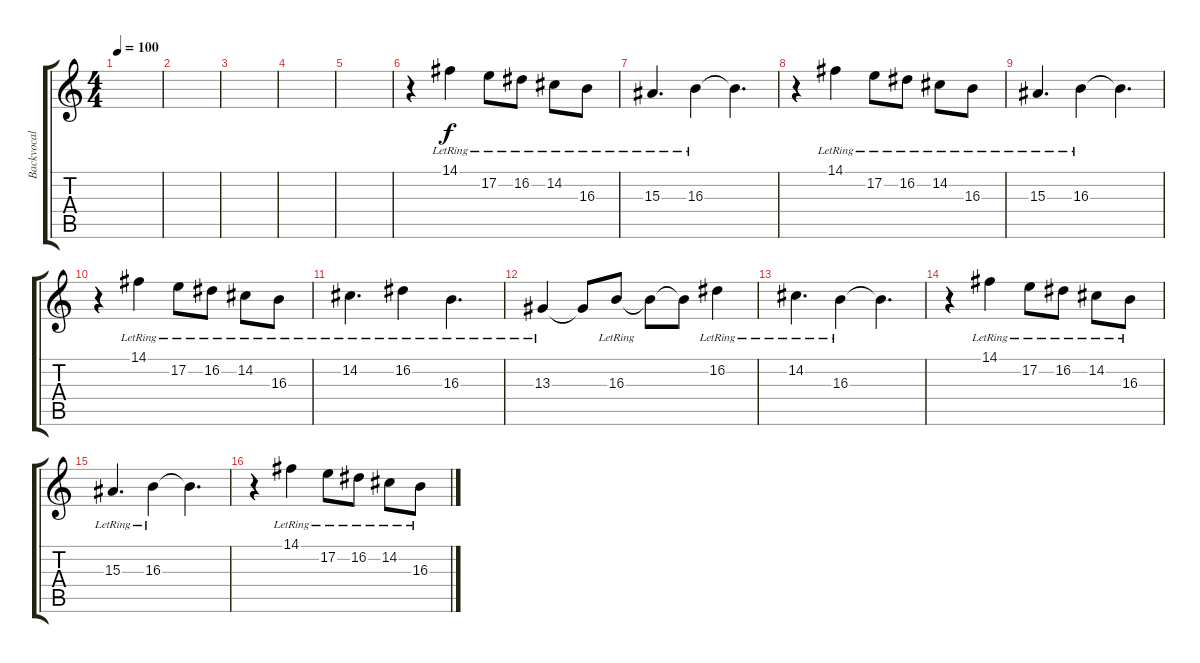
\track ("Backvocal" "Backvocal") {instrument musicbox}
\staff {score tabs}
\tuning (E4 B3 G3 D3 A2 E2) {hide}
\ts (4 4)
\tempo 100
\clef g2
\ks c
|
|
|
|
|
r.4 14.1{lr}.4{dy f} 17.2{lr}.8 16.2{lr}.8 14.2{lr}.8 16.3{lr}.8 |
15.3{lr}.4{d} 16.3{lr}.4 16.3{t}.4{d} |
r.4 14.1{lr}.4 17.2{lr}.8 16.2{lr}.8 14.2{lr}.8 16.3{lr}.8 |
15.3{lr}.4{d} 16.3{lr}.4 16.3{t}.4{d} |
r.4 14.1{lr}.4 17.2{lr}.8 16.2{lr}.8 14.2{lr}.8 16.3{lr}.8 |
14.2{lr}.4{d} 16.2{lr}.4 16.3{lr}.4{d} |
13.3{lr}.4 13.3{t}.8 16.3{lr}.8 16.3{t}.8 16.3{t}.8 16.2{lr}.4 |
14.2{lr}.4{d} 16.3{lr}.4 16.3{t}.4{d} |
r.4 14.1{lr}.4 17.2{lr}.8 16.2{lr}.8 14.2{lr}.8 16.3{lr}.8 |
15.3{lr}.4{d} 16.3{lr}.4 16.3{t}.4{d} |
r.4 14.1{lr}.4 17.2{lr}.8 16.2{lr}.8 14.2{lr}.8 16.3{lr}.8
